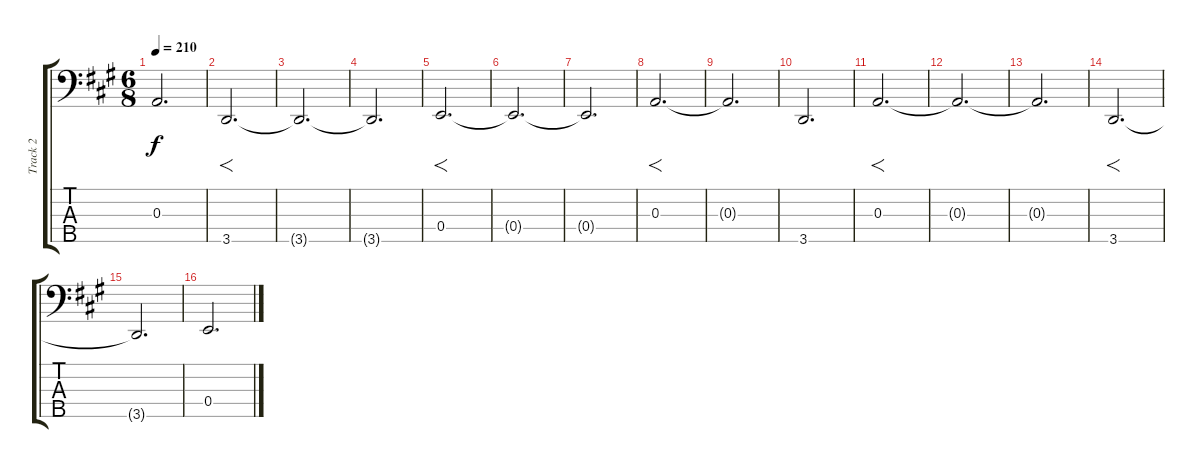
\track ("Track 2" "Track 2") {instrument contrabass}
\staff {score tabs}
\tuning (G2 D2 A1 E1 B0) {hide}
\ts (6 8)
\tempo 210
\clef f4
\ks a
0.3{t}.2{d dy f} |
3.5.2{f d} |
3.5{t}.2{d} |
3.5{t}.2{d} |
0.4.2{f d} |
0.4{t}.2{d} |
0.4{t}.2{d} |
0.3.2{f d} |
0.3{t}.2{d} |
3.5.2{d} |
0.3.2{f d} |
0.3{t}.2{d} |
0.3{t}.2{d} |
3.5.2{f d} |
3.5{t}.2{d} |
0.4.2{d}
